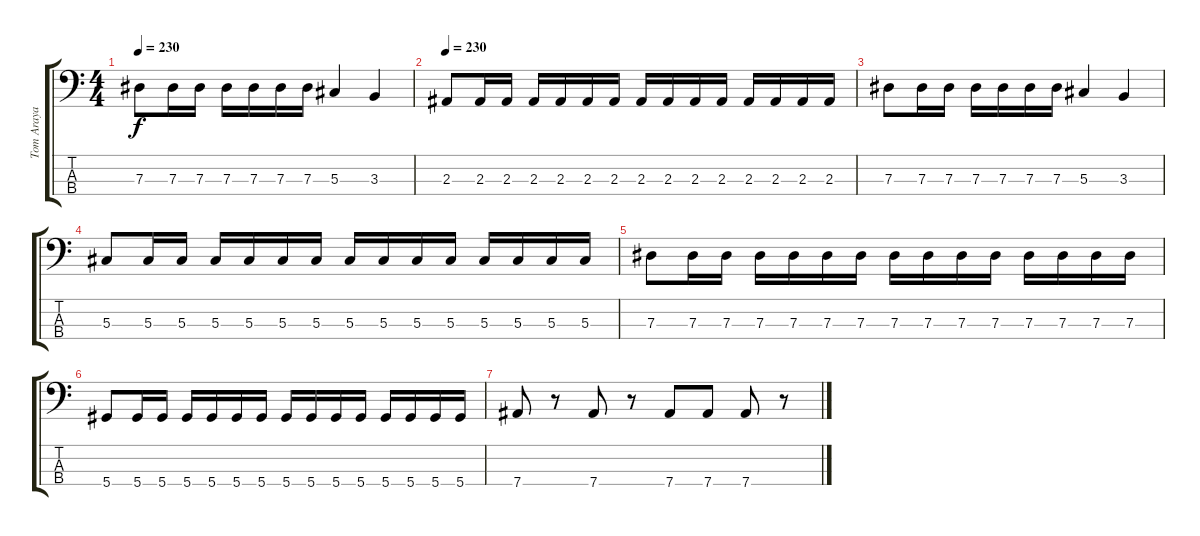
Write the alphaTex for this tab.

\track ("Tom Araya" "Tom Araya") {instrument distortionguitar}
\staff {score tabs}
\tuning (Gb2 Db2 Ab1 Eb1) {hide}
\ts (4 4)
\tempo 230
\clef f4
\ks c
7.3.8{dy f} 7.3.16 7.3.16 7.3.16 7.3.16 7.3.16 7.3.16 5.3.4 3.3.4 |
\tempo 230
2.3.8 2.3.16 2.3.16 2.3.16 2.3.16 2.3.16 2.3.16 2.3.16 2.3.16 2.3.16 2.3.16 2.3.16 2.3.16 2.3.16 2.3.16 |
7.3.8 7.3.16 7.3.16 7.3.16 7.3.16 7.3.16 7.3.16 5.3.4 3.3.4 |
5.3.8 5.3.16 5.3.16 5.3.16 5.3.16 5.3.16 5.3.16 5.3.16 5.3.16 5.3.16 5.3.16 5.3.16 5.3.16 5.3.16 5.3.16 |
7.3.8 7.3.16 7.3.16 7.3.16 7.3.16 7.3.16 7.3.16 7.3.16 7.3.16 7.3.16 7.3.16 7.3.16 7.3.16 7.3.16 7.3.16 |
5.4.8 5.4.16 5.4.16 5.4.16 5.4.16 5.4.16 5.4.16 5.4.16 5.4.16 5.4.16 5.4.16 5.4.16 5.4.16 5.4.16 5.4.16 |
7.4.8 r.8 7.4.8 r.8 7.4.8 7.4.8 7.4.8 r.8
